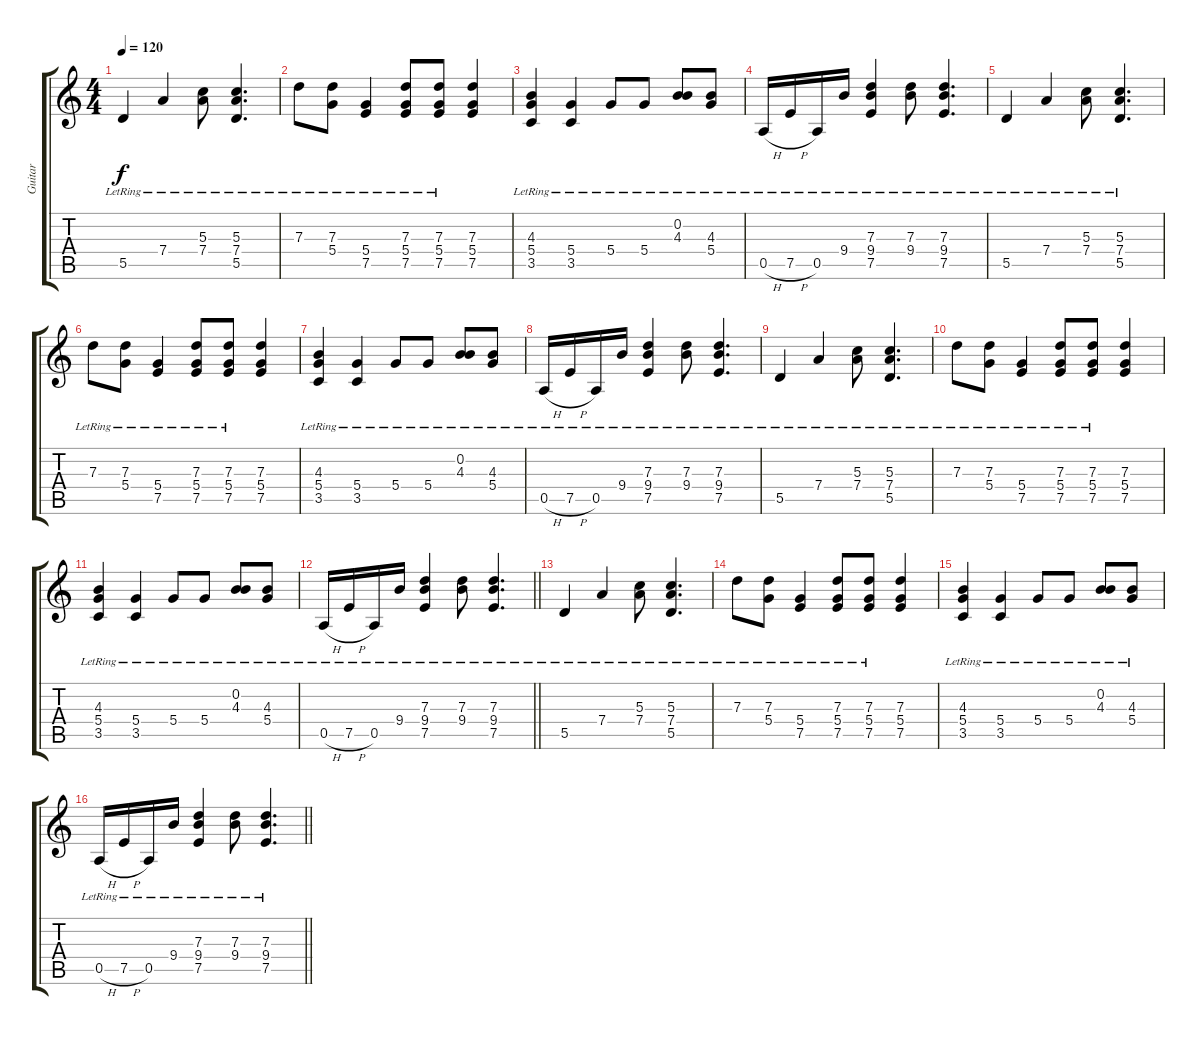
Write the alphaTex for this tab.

\track ("Guitar" "Guitar") {instrument acousticguitarsteel}
\staff {score tabs}
\tuning (E4 B3 G3 D3 A2 E2) {hide}
\ts (4 4)
\tempo 120
\clef g2
\ks c
5.5{lr}.4{dy f} 7.4{lr}.4 (5.3{lr} 7.4{lr}).8 (5.3{lr} 7.4{lr} 5.5{lr}).4{d} |
7.3{lr}.8 (7.3 5.4{lr}).8 (5.4{lr} 7.5{lr}).4 (7.3{lr} 5.4{lr} 7.5{lr}).8 (7.3{lr} 5.4{lr} 7.5{lr}).8 (7.3 5.4 7.5).4 |
(4.3{lr} 5.4{lr} 3.5{lr}).4 (5.4{lr} 3.5{lr}).4 5.4{lr}.8 5.4{lr}.8 (0.2{lr} 4.3{lr}).8 (4.3{lr} 5.4{lr}).8 |
0.5{h lr}.16 7.5{h lr}.16 0.5{lr}.16 9.4{lr}.16 (7.3{lr} 9.4{lr} 7.5{lr}).4 (7.3{lr} 9.4{lr}).8 (7.3{lr} 9.4{lr} 7.5{lr}).4{d} |
5.5{lr}.4 7.4{lr}.4 (5.3{lr} 7.4{lr}).8 (5.3{lr} 7.4{lr} 5.5{lr}).4{d} |
7.3{lr}.8 (7.3 5.4{lr}).8 (5.4{lr} 7.5{lr}).4 (7.3{lr} 5.4{lr} 7.5{lr}).8 (7.3{lr} 5.4{lr} 7.5{lr}).8 (7.3 5.4 7.5).4 |
(4.3{lr} 5.4{lr} 3.5{lr}).4 (5.4{lr} 3.5{lr}).4 5.4{lr}.8 5.4{lr}.8 (0.2{lr} 4.3{lr}).8 (4.3{lr} 5.4{lr}).8 |
0.5{h lr}.16 7.5{h lr}.16 0.5{lr}.16 9.4{lr}.16 (7.3{lr} 9.4{lr} 7.5{lr}).4 (7.3{lr} 9.4{lr}).8 (7.3{lr} 9.4{lr} 7.5{lr}).4{d} |
5.5{lr}.4 7.4{lr}.4 (5.3{lr} 7.4{lr}).8 (5.3{lr} 7.4{lr} 5.5{lr}).4{d} |
7.3{lr}.8 (7.3 5.4{lr}).8 (5.4{lr} 7.5{lr}).4 (7.3{lr} 5.4{lr} 7.5{lr}).8 (7.3{lr} 5.4{lr} 7.5{lr}).8 (7.3 5.4 7.5).4 |
(4.3{lr} 5.4{lr} 3.5{lr}).4 (5.4{lr} 3.5{lr}).4 5.4{lr}.8 5.4{lr}.8 (0.2{lr} 4.3{lr}).8 (4.3{lr} 5.4{lr}).8 |
\barLineRight lightlight
0.5{h lr}.16 7.5{h lr}.16 0.5{lr}.16 9.4{lr}.16 (7.3{lr} 9.4{lr} 7.5{lr}).4 (7.3{lr} 9.4{lr}).8 (7.3{lr} 9.4{lr} 7.5{lr}).4{d} |
5.5{lr}.4 7.4{lr}.4 (5.3{lr} 7.4{lr}).8 (5.3{lr} 7.4{lr} 5.5{lr}).4{d} |
7.3{lr}.8 (7.3 5.4{lr}).8 (5.4{lr} 7.5{lr}).4 (7.3{lr} 5.4{lr} 7.5{lr}).8 (7.3{lr} 5.4{lr} 7.5{lr}).8 (7.3 5.4 7.5).4 |
(4.3{lr} 5.4{lr} 3.5{lr}).4 (5.4{lr} 3.5{lr}).4 5.4{lr}.8 5.4{lr}.8 (0.2{lr} 4.3{lr}).8 (4.3{lr} 5.4{lr}).8 |
\barLineRight lightlight
0.5{h lr}.16 7.5{h lr}.16 0.5{lr}.16 9.4{lr}.16 (7.3{lr} 9.4{lr} 7.5{lr}).4 (7.3{lr} 9.4{lr}).8 (7.3{lr} 9.4{lr} 7.5{lr}).4{d}
